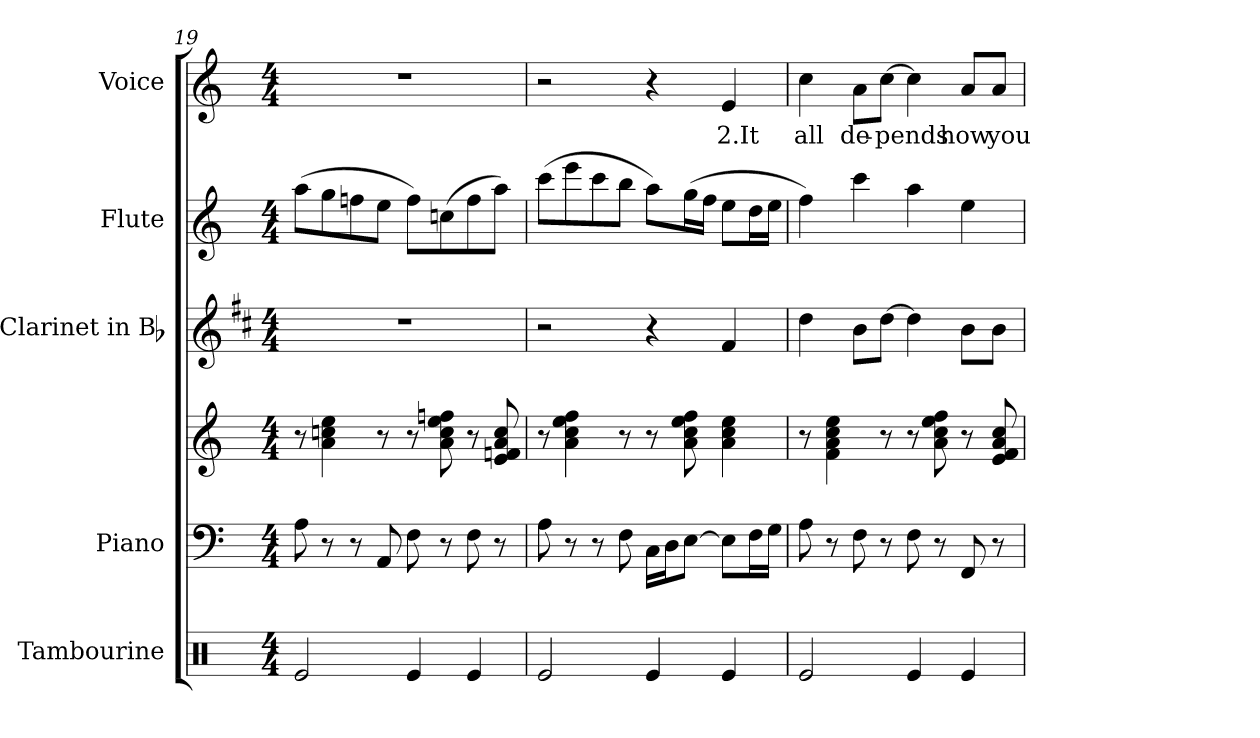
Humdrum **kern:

**kern	**kern	**kern	**kern	**kern	**kern	**text
*part5	*part4	*part4	*part3	*part2	*part1	*part1
*staff6	*staff5	*staff4	*staff3	*staff2	*staff1	*staff1
*I"Tambourine	*I"Piano	*	*I"Clarinet in Bb	*I"Flute	*I"Voice	*
*I'Tamb.	*I'Pno.	*	*I'Cl.	*I'Fl.	*I'Voice	*
!!LO:LB:g=z
*clefX	*clefF4	*clefG2	*clefG2	*clefG2	*clefG2	*
*	*	*	*ITrd1c2	*	*	*
*k[]	*k[]	*k[]	*k[]	*k[]	*k[]	*
*C:	*C:	*C:	*C:	*C:	*C:	*
*M4/4	*M4/4	*M4/4	*M4/4	*M4/4	*M4/4	*
=19	=19	=19	=19	=19	=19	=19
2Rei/	8Ai\	8r	1r	(8aai\L	1r	.
.	8r	4ai\ 4ccni 4eei	.	8ggi\	.	.
.	8r	.	.	8ffni\	.	.
.	8AAi/	8r	.	8eei\J	.	.
4Rei/	8Fi\	8r	.	8ffi\L)	.	.
.	8r	8ai\ 8cci 8eei 8ffni	.	(8ccni\	.	.
4Rei/	8Fi\	8r	.	8ffi\	.	.
.	8r	8ei/ 8fni 8ai 8cci	.	8aai\J)	.	.
=20	=20	=20	=20	=20	=20	=20
2Rei/	8Ai\	8r	2r	(8ccci\L	2r	.
.	8r	4ai\ 4cci 4eei 4ffi	.	8eeei\	.	.
.	8r	.	.	8ccci\	.	.
.	8Fi\	8r	.	8bbi\J	.	.
4Rei/	16Ci\LL	8r	4r	8aai\L)	4r	.
.	16Di\J	.	.	.	.	.
.	[8Ei\J	8ai\ 8cci 8eei 8ffi	.	(16ggi\L	.	.
.	.	.	.	16ffi\JJ	.	.
!	!	!	!	!	!	!LO:LY:b:color=#000000
4Rei/	8Ei\L]	4ai\ 4cci 4eei	4ei/	8eei\L	4ei/	2.It
.	16Fi\L	.	.	16ddi\L	.	.
.	16Gi\JJ	.	.	16eei\JJ	.	.
=21	=21	=21	=21	=21	=21	=21
!	!	!	!	!	!	!LO:LY:b:color=#000000
2Rei/	8Ai\	8r	4cci\	4ffi\)	4cci\	all
.	8r	4fi\ 4ai 4cci 4eei	.	.	.	.
!	!	!	!	!	!	!LO:LY:b:color=#000000
.	8Fi\	.	8ai\L	4ccci\	8ai\L	de-
!	!	!	!	!	!	!LO:LY:b:color=#000000
.	8r	8r	[8cci\J	.	[8cci\J	-pends
4Rei/	8Fi\	8r	4cci\]	4aai\	4cci\]	.
.	8r	8ai\ 8cci 8eei 8ffi	.	.	.	.
!	!	!	!	!	!	!LO:LY:b:color=#000000
4Rei/	8FFi/	8r	8ai\L	4eei\	8ai/L	how
!	!	!	!	!	!	!LO:LY:b:color=#000000
.	8r	8ei/ 8fi 8ai 8cci	8ai\J	.	8ai/J	you
=	=	=	=	=	=	=
*-	*-	*-	*-	*-	*-	*-
